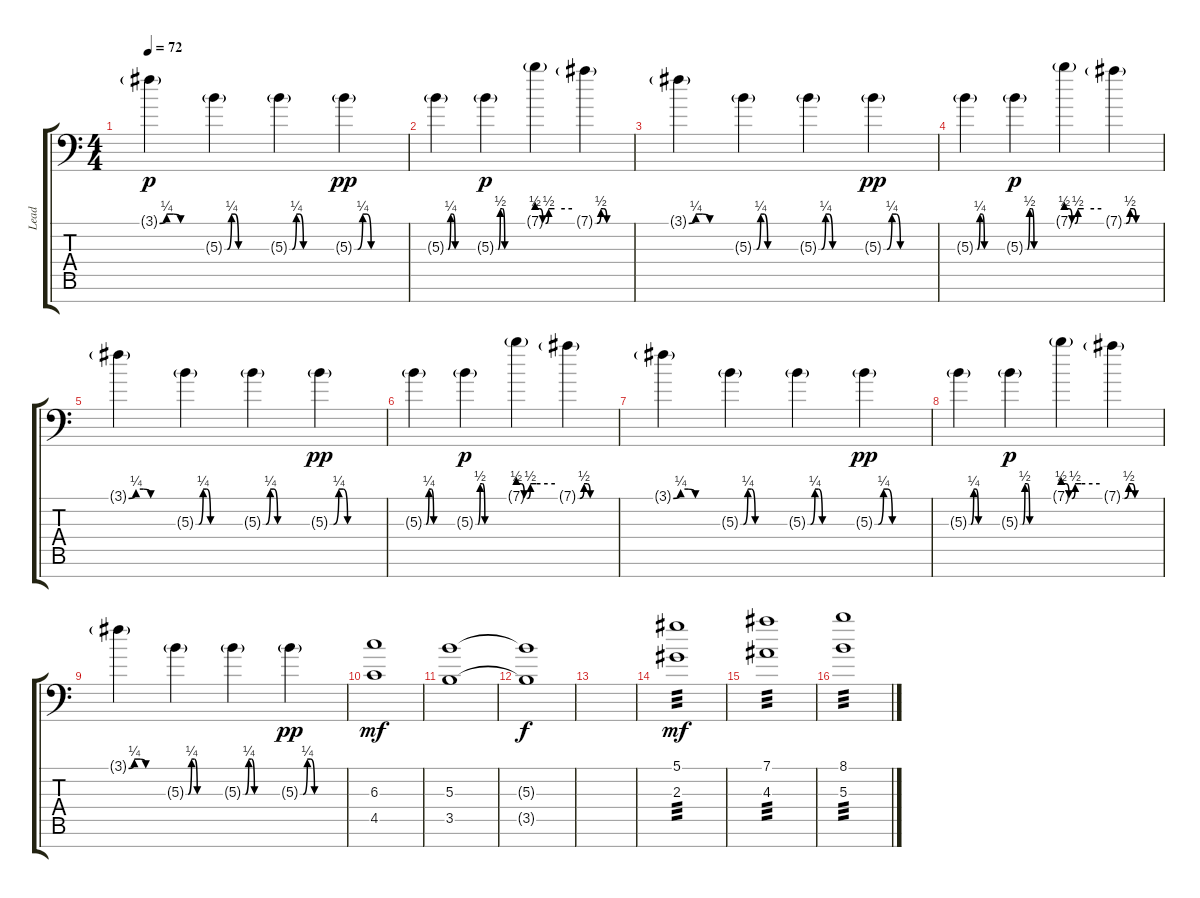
\track ("Lead" "Lead") {instrument overdrivenguitar}
\staff {score tabs}
\tuning (Eb4 Bb3 Gb3 Db3 Ab2 Eb2 Bb1) {hide}
\ts (4 4)
\tempo 72
\clef f4
\ks c
3.1{be (custom 0 0 10 1 20 1 30 0 60 0) g}.4{dy p} 5.3{be (custom 0 0 4 0 10 1 15 1 20 0 60 0) g}.4 5.3{be (custom 0 0 4 0 10 1 15 1 20 0 60 0) g}.4 5.3{be (custom 0 0 4 0 10 1 15 1 20 0 60 0) g}.4{dy pp} |
5.3{be (custom 0 0 4 0 10 1 15 1 20 0 60 0) g}.4 5.3{be (custom 0 0 5 0 10 2 15 2 20 0 60 0) g}.4{dy p} 7.1{be (custom 0 2 5 2 10 0 15 0 20 2 30 2 60 2) g}.4 7.1{be (custom 0 0 3 0 10 2 15 2 20 0 30 0 60 0) g}.4 |
3.1{be (custom 0 0 10 1 20 1 30 0 60 0) g}.4 5.3{be (custom 0 0 4 0 10 1 15 1 20 0 60 0) g}.4 5.3{be (custom 0 0 4 0 10 1 15 1 20 0 60 0) g}.4 5.3{be (custom 0 0 4 0 10 1 15 1 20 0 60 0) g}.4{dy pp} |
5.3{be (custom 0 0 4 0 10 1 15 1 20 0 60 0) g}.4 5.3{be (custom 0 0 5 0 10 2 15 2 20 0 60 0) g}.4{dy p} 7.1{be (custom 0 2 5 2 10 0 15 0 20 2 30 2 60 2) g}.4 7.1{be (custom 0 0 3 0 10 2 15 2 20 0 30 0 60 0) g}.4 |
3.1{be (custom 0 0 10 1 20 1 30 0 60 0) g}.4 5.3{be (custom 0 0 4 0 10 1 15 1 20 0 60 0) g}.4 5.3{be (custom 0 0 4 0 10 1 15 1 20 0 60 0) g}.4 5.3{be (custom 0 0 4 0 10 1 15 1 20 0 60 0) g}.4{dy pp} |
5.3{be (custom 0 0 4 0 10 1 15 1 20 0 60 0) g}.4 5.3{be (custom 0 0 5 0 10 2 15 2 20 0 60 0) g}.4{dy p} 7.1{be (custom 0 2 5 2 10 0 15 0 20 2 30 2 60 2) g}.4 7.1{be (custom 0 0 3 0 10 2 15 2 20 0 30 0 60 0) g}.4 |
3.1{be (custom 0 0 10 1 20 1 30 0 60 0) g}.4 5.3{be (custom 0 0 4 0 10 1 15 1 20 0 60 0) g}.4 5.3{be (custom 0 0 4 0 10 1 15 1 20 0 60 0) g}.4 5.3{be (custom 0 0 4 0 10 1 15 1 20 0 60 0) g}.4{dy pp} |
5.3{be (custom 0 0 4 0 10 1 15 1 20 0 60 0) g}.4 5.3{be (custom 0 0 5 0 10 2 15 2 20 0 60 0) g}.4{dy p} 7.1{be (custom 0 2 5 2 10 0 15 0 20 2 30 2 60 2) g}.4 7.1{be (custom 0 0 3 0 10 2 15 2 20 0 30 0 60 0) g}.4 |
3.1{be (custom 0 0 10 1 20 1 30 0 60 0) g}.4 5.3{be (custom 0 0 4 0 10 1 15 1 20 0 60 0) g}.4 5.3{be (custom 0 0 4 0 10 1 15 1 20 0 60 0) g}.4 5.3{be (custom 0 0 4 0 10 1 15 1 20 0 60 0) g}.4{dy pp} |
(6.3 4.5).1{dy mf} |
(5.3 3.5).1 |
(5.3{t} 3.5{t}).1{dy f volume 3} |
|
(5.1 2.3).1{tp 3 dy mf} |
(7.1 4.3).1{tp 3} |
(8.1 5.3).1{tp 3}
